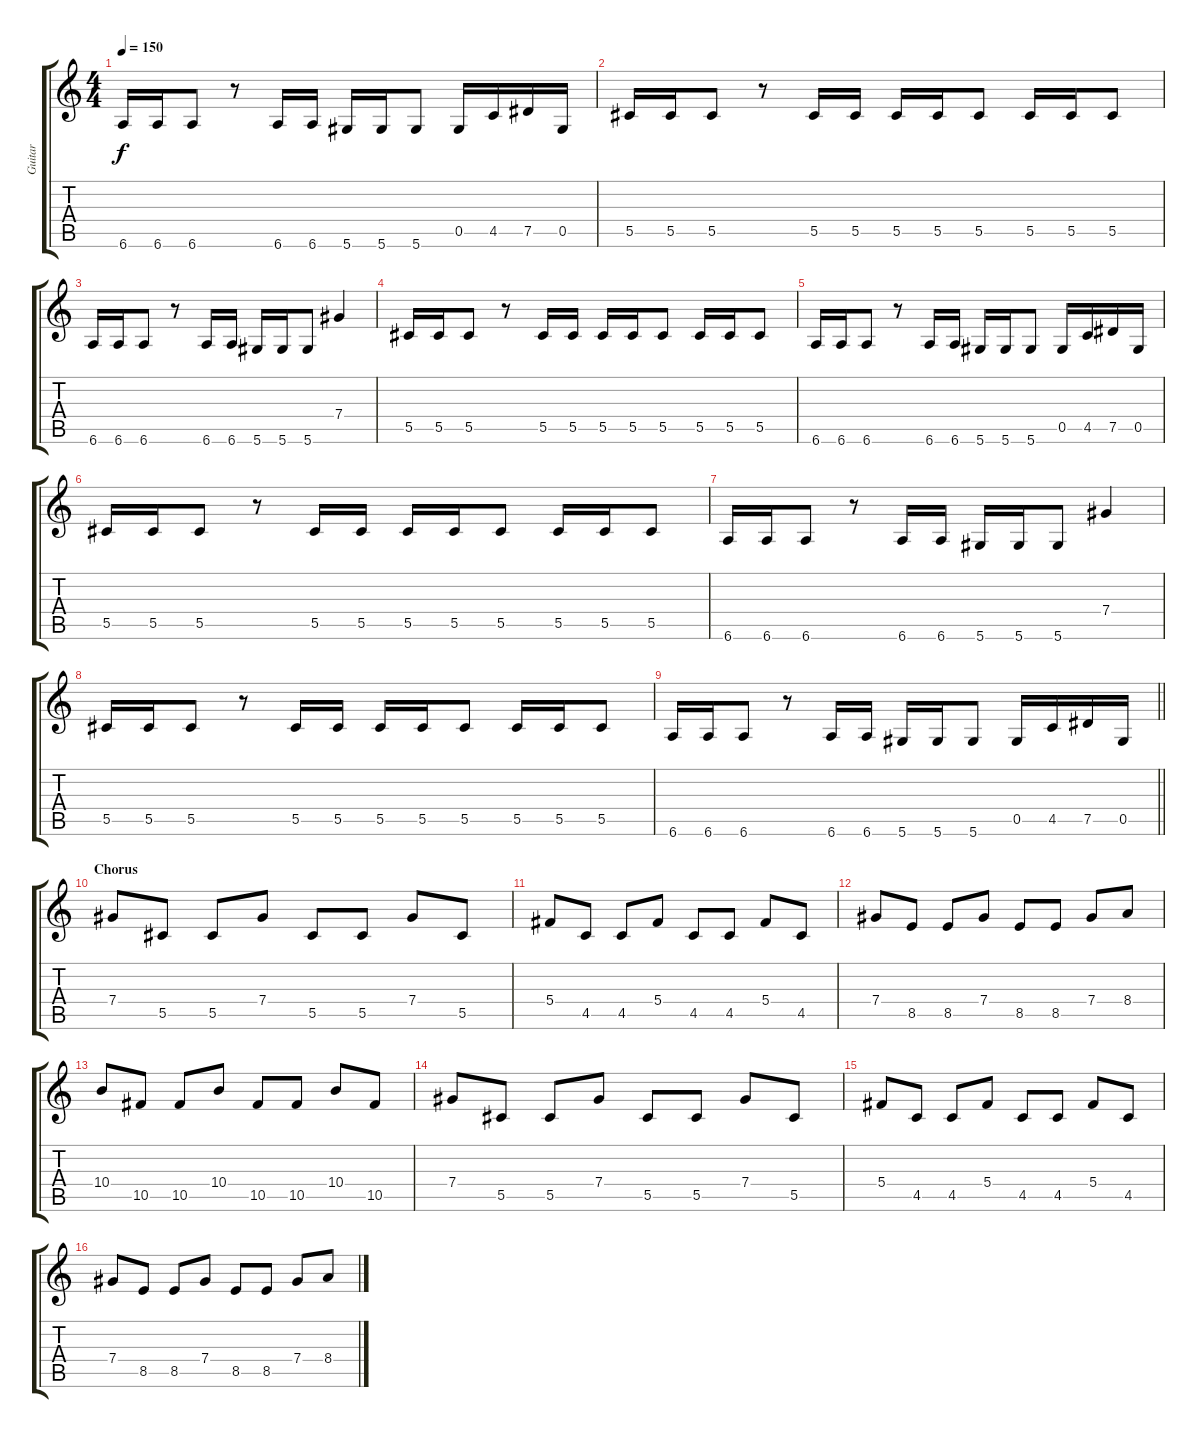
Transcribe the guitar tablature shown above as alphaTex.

\track ("Guitar" "Guitar") {instrument distortionguitar}
\staff {score tabs}
\tuning (Eb4 Bb3 Gb3 Db3 Ab2 Eb2) {hide}
\ts (4 4)
\tempo 150
\clef g2
\ks c
6.6.16{dy f} 6.6.16 6.6.8 r.8 6.6.16 6.6.16 5.6.16 5.6.16 5.6.8 0.5.16 4.5.16 7.5.16 0.5.16 |
5.5.16 5.5.16 5.5.8 r.8 5.5.16 5.5.16 5.5.16 5.5.16 5.5.8 5.5.16 5.5.16 5.5.8 |
6.6.16 6.6.16 6.6.8 r.8 6.6.16 6.6.16 5.6.16 5.6.16 5.6.8 7.4.4 |
5.5.16 5.5.16 5.5.8 r.8 5.5.16 5.5.16 5.5.16 5.5.16 5.5.8 5.5.16 5.5.16 5.5.8 |
6.6.16 6.6.16 6.6.8 r.8 6.6.16 6.6.16 5.6.16 5.6.16 5.6.8 0.5.16 4.5.16 7.5.16 0.5.16 |
5.5.16 5.5.16 5.5.8 r.8 5.5.16 5.5.16 5.5.16 5.5.16 5.5.8 5.5.16 5.5.16 5.5.8 |
6.6.16 6.6.16 6.6.8 r.8 6.6.16 6.6.16 5.6.16 5.6.16 5.6.8 7.4.4 |
5.5.16 5.5.16 5.5.8 r.8 5.5.16 5.5.16 5.5.16 5.5.16 5.5.8 5.5.16 5.5.16 5.5.8 |
\barLineRight lightlight
6.6.16 6.6.16 6.6.8 r.8 6.6.16 6.6.16 5.6.16 5.6.16 5.6.8 0.5.16 4.5.16 7.5.16 0.5.16 |
\section ("" "Chorus")
7.4.8 5.5.8 5.5.8 7.4.8 5.5.8 5.5.8 7.4.8 5.5.8 |
5.4.8 4.5.8 4.5.8 5.4.8 4.5.8 4.5.8 5.4.8 4.5.8 |
7.4.8 8.5.8 8.5.8 7.4.8 8.5.8 8.5.8 7.4.8 8.4.8 |
10.4.8 10.5.8 10.5.8 10.4.8 10.5.8 10.5.8 10.4.8 10.5.8 |
7.4.8 5.5.8 5.5.8 7.4.8 5.5.8 5.5.8 7.4.8 5.5.8 |
5.4.8 4.5.8 4.5.8 5.4.8 4.5.8 4.5.8 5.4.8 4.5.8 |
7.4.8 8.5.8 8.5.8 7.4.8 8.5.8 8.5.8 7.4.8 8.4.8
